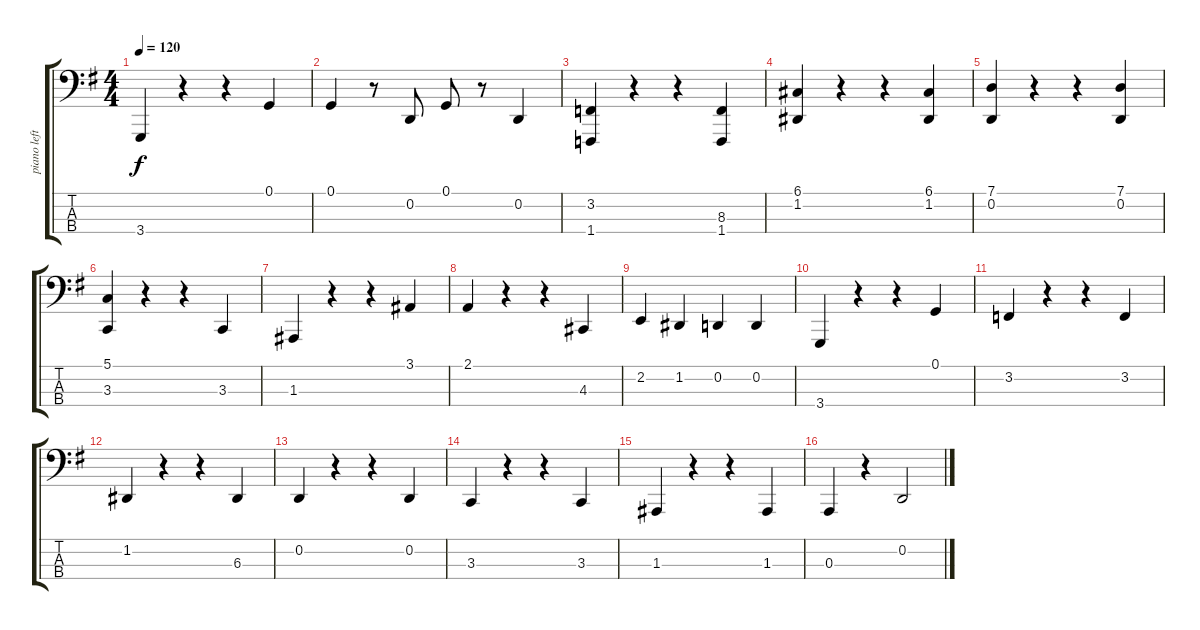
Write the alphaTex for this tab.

\track ("piano left" "piano left") {instrument acousticgrandpiano}
\staff {score tabs}
\tuning (G2 D2 A1 E1) {hide}
\ts (4 4)
\tempo 120
\clef f4
\ks g
3.4.4{dy f} r.4 r.4 0.1.4 |
0.1.4 r.8 0.2.8 0.1.8 r.8 0.2.4 |
(3.2 1.4).4 r.4 r.4 (8.3 1.4).4 |
(6.1 1.2).4 r.4 r.4 (6.1 1.2).4 |
(7.1 0.2).4 r.4 r.4 (7.1 0.2).4 |
(5.1 3.3).4 r.4 r.4 3.3.4 |
1.3.4 r.4 r.4 3.1.4 |
2.1.4 r.4 r.4 4.3.4 |
2.2.4 1.2.4 0.2.4 0.2.4 |
3.4.4 r.4 r.4 0.1.4 |
3.2.4 r.4 r.4 3.2.4 |
1.2.4 r.4 r.4 6.3.4 |
0.2.4 r.4 r.4 0.2.4 |
3.3.4 r.4 r.4 3.3.4 |
1.3.4 r.4 r.4 1.3.4 |
0.3.4 r.4 0.2.2
